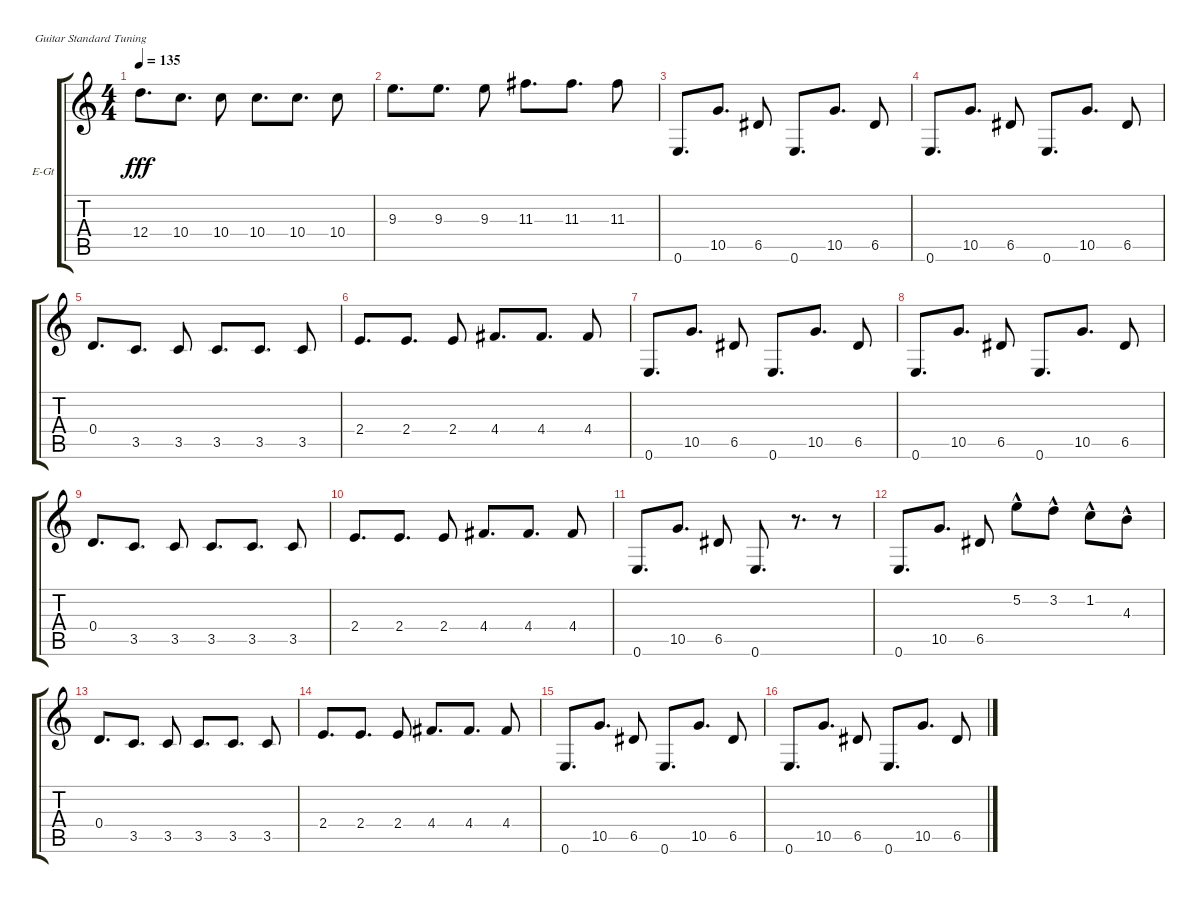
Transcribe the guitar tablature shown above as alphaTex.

\defaultSystemsLayout 4
\bracketExtendMode groupsimilarinstruments
\firstSystemTrackNameOrientation horizontal
\otherSystemsTrackNameOrientation horizontal
\track ("Turner - OD" "E-Gt") {instrument electricguitarclean}
\staff {score tabs}
\tuning (E4 B3 G3 D3 A2 E2)
\ts (4 4)
\tempo 135
\clef g2
\ks c
12.4.8{d dy fff} 10.4.8{d} 10.4.8 10.4.8{d} 10.4.8{d} 10.4.8 |
9.3.8{d} 9.3.8{d} 9.3.8 11.3.8{d} 11.3.8{d} 11.3.8 |
0.6.8{d} 10.5.8{d} 6.5.8 0.6.8{d} 10.5.8{d} 6.5.8 |
0.6.8{d} 10.5.8{d} 6.5.8 0.6.8{d} 10.5.8{d} 6.5.8 |
0.4.8{d} 3.5.8{d} 3.5.8 3.5.8{d} 3.5.8{d} 3.5.8 |
2.4.8{d} 2.4.8{d} 2.4.8 4.4.8{d} 4.4.8{d} 4.4.8 |
0.6.8{d} 10.5.8{d} 6.5.8 0.6.8{d} 10.5.8{d} 6.5.8 |
0.6.8{d} 10.5.8{d} 6.5.8 0.6.8{d} 10.5.8{d} 6.5.8 |
0.4.8{d} 3.5.8{d} 3.5.8 3.5.8{d} 3.5.8{d} 3.5.8 |
2.4.8{d} 2.4.8{d} 2.4.8 4.4.8{d} 4.4.8{d} 4.4.8 |
0.6.8{d} 10.5.8{d} 6.5.8 0.6.8{d} r.8{d} r.8 |
0.6.8{d} 10.5.8{d} 6.5.8 5.2{hac}.8 3.2{hac}.8 1.2{hac}.8 4.3{hac}.8 |
0.4.8{d} 3.5.8{d} 3.5.8 3.5.8{d} 3.5.8{d} 3.5.8 |
2.4.8{d} 2.4.8{d} 2.4.8 4.4.8{d} 4.4.8{d} 4.4.8 |
0.6.8{d} 10.5.8{d} 6.5.8 0.6.8{d} 10.5.8{d} 6.5.8 |
0.6.8{d} 10.5.8{d} 6.5.8 0.6.8{d} 10.5.8{d} 6.5.8
